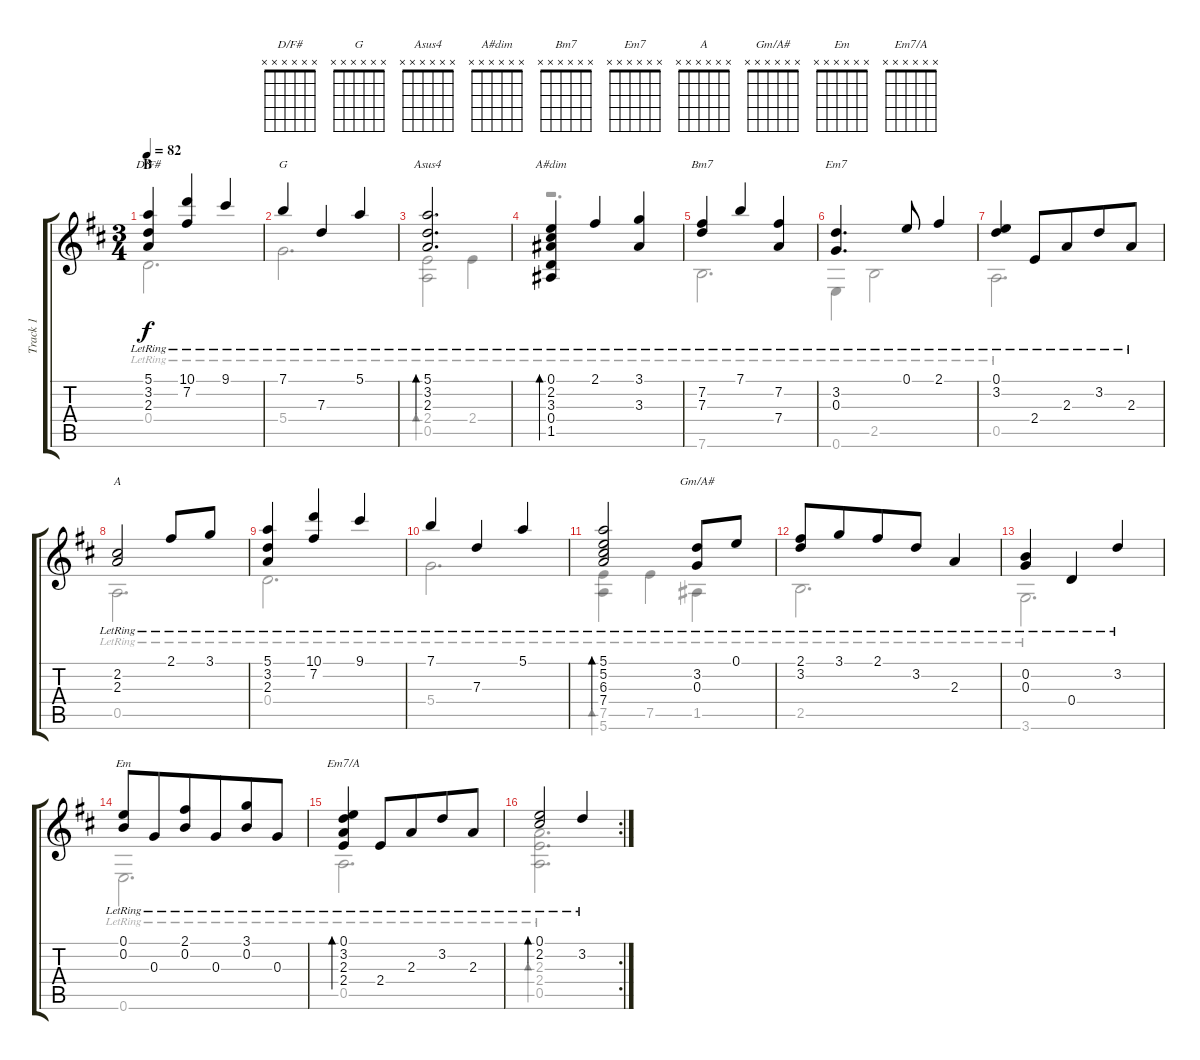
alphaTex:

\track ("Track 1" "Track 1") {instrument acousticguitarnylon}
\staff {score tabs}
\tuning (E4 B3 G3 D3 A2 E2) {hide}
\chord ("D/F#" x x x x x x)
\chord ("G" x x x x x x)
\chord ("Asus4" x x x x x x)
\chord ("A#dim" x x x x x x)
\chord ("Bm7" x x x x x x)
\chord ("Em7" x x x x x x)
\chord ("A" x x x x x x)
\chord ("Gm/A#" x x x x x x)
\chord ("Em" x x x x x x)
\chord ("Em7/A" x x x x x x)
\voice
\ts (3 4)
\section ("" "B")
\tempo 82
\clef g2
\ks d
(5.1{lr} 3.2{lr} 2.3{lr}).4{ch "D/F#" dy f} (10.1{lr} 7.2{lr}).4 9.1{lr}.4 |
7.1{lr}.4{ch "G"} 7.3{lr}.4 5.1{lr}.4 |
(5.1{lr} 3.2{lr} 2.3{lr}).2{d bd 240 ch "Asus4"} |
(0.1{lr} 2.2{lr} 3.3{lr} 0.4{lr} 1.5{lr}).4{bd 240 ch "A#dim"} 2.1{lr}.4 (3.1{lr} 3.3{lr}).4 |
(7.2{lr} 7.3{lr}).4{ch "Bm7"} 7.1{lr}.4 (7.2{lr} 7.4{lr}).4 |
(3.2{lr} 0.3{lr}).4{d ch "Em7"} 0.1{lr}.8 2.1{lr}.4 |
(0.1{lr} 3.2{lr}).4 2.4{lr}.8 2.3{lr}.8{beam merge} 3.2{lr}.8 2.3{lr}.8 |
(2.2{lr} 2.3{lr}).2{ch "A"} 2.1{lr}.8 3.1{lr}.8 |
(5.1{lr} 3.2{lr} 2.3{lr}).4 (10.1{lr} 7.2{lr}).4 9.1{lr}.4 |
7.1{lr}.4 7.3{lr}.4 5.1{lr}.4 |
(5.1{lr} 5.2{lr} 6.3{lr} 7.4{lr}).2{bd 240} (3.2{lr} 0.3{lr}).8{ch "Gm/A#"} 0.1{lr}.8 |
(2.1{lr} 3.2{lr}).8 3.1{lr}.8{beam merge} 2.1{lr}.8 3.2{lr}.8 2.3{lr}.4 |
(0.2{lr} 0.3{lr}).4 0.4{lr}.4 3.2{lr}.4 |
(0.1{lr} 0.2{lr}).8{ch "Em"} 0.3{lr}.8{beam merge} (2.1{lr} 0.2{lr}).8 0.3{lr}.8{beam merge} (3.1{lr} 0.2{lr}).8 0.3{lr}.8 |
(0.1{lr} 3.2{lr} 2.3{lr} 2.4{lr}).4{bd 240 ch "Em7/A"} 2.4{lr}.8 2.3{lr}.8{beam merge} 3.2{lr}.8 2.3{lr}.8 |
\rc 2
(0.1{lr} 2.2{lr}).2{bd 240} 3.2{lr}.4
\voice
\clef g2
\ottava regular
\simile none
\ks d
0.4{lr}.2{d dy f} |
5.4{lr}.2{d} |
(2.4{lr} 0.5{lr}).2{bd 240} 2.4{lr}.4 |
r.2{d} |
7.6{lr}.2{d} |
0.6{lr}.4 2.5{lr}.2 |
0.5{lr}.2{d} |
0.5{lr}.2{d} |
0.4{lr}.2{d} |
5.4{lr}.2{d} |
(7.5{lr} 5.6{lr}).4{bd 240} 7.5{lr}.4 1.5{lr}.4 |
2.5{lr}.2{d} |
3.6{lr}.2{d} |
0.6{lr}.2{d} |
0.5{lr}.2{d} |
(2.3{lr} 2.4{lr} 0.5{lr}).2{d bd 240}
